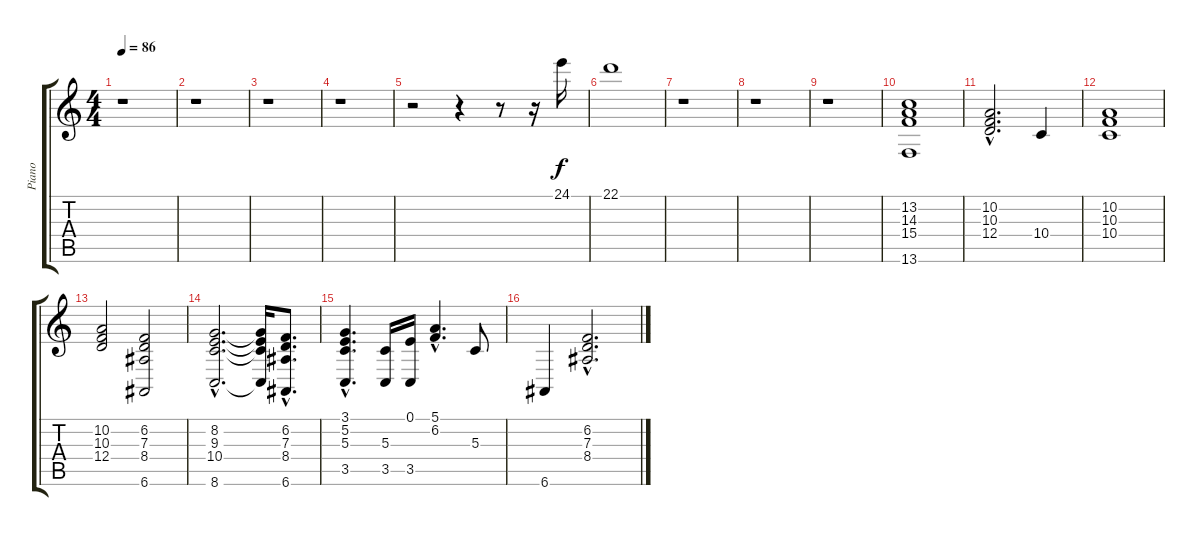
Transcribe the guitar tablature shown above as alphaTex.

\track ("Piano" "Piano") {instrument acousticgrandpiano}
\staff {score tabs}
\tuning (E4 B3 G3 D3 A2 E2) {hide}
\ts (4 4)
\tempo 86
\clef g2
\ks c
r.1{dy f instrument acousticgrandpiano} |
r.1 |
r.1 |
r.1 |
r.2 r.4 r.8 r.16 24.1.16 |
22.1.1 |
r.1 |
r.1 |
r.1 |
(13.2 14.3 15.4 13.6).1 |
(10.2{hac} 10.3{hac} 12.4{hac}).2{d} 10.4.4 |
(10.2 10.3 10.4).1 |
(10.2 10.3 12.4).2 (6.2 7.3 8.4 6.6).2 |
(8.2{hac} 9.3{hac} 10.4{hac} 8.6{hac}).2{d} (8.2{t} 9.3{t} 10.4{t} 8.6{t}).16 (6.2{hac} 7.3{hac} 8.4{hac} 6.6{hac}).8{d} |
(3.1{hac} 5.2{hac} 5.3{hac} 3.5{hac}).4{d} (5.3 3.5).16 (0.1 3.5).16 (5.1{hac} 6.2{hac}).4{d} 5.3.8 |
6.6.4 (6.2{hac} 7.3{hac} 8.4{hac}).2{d}
